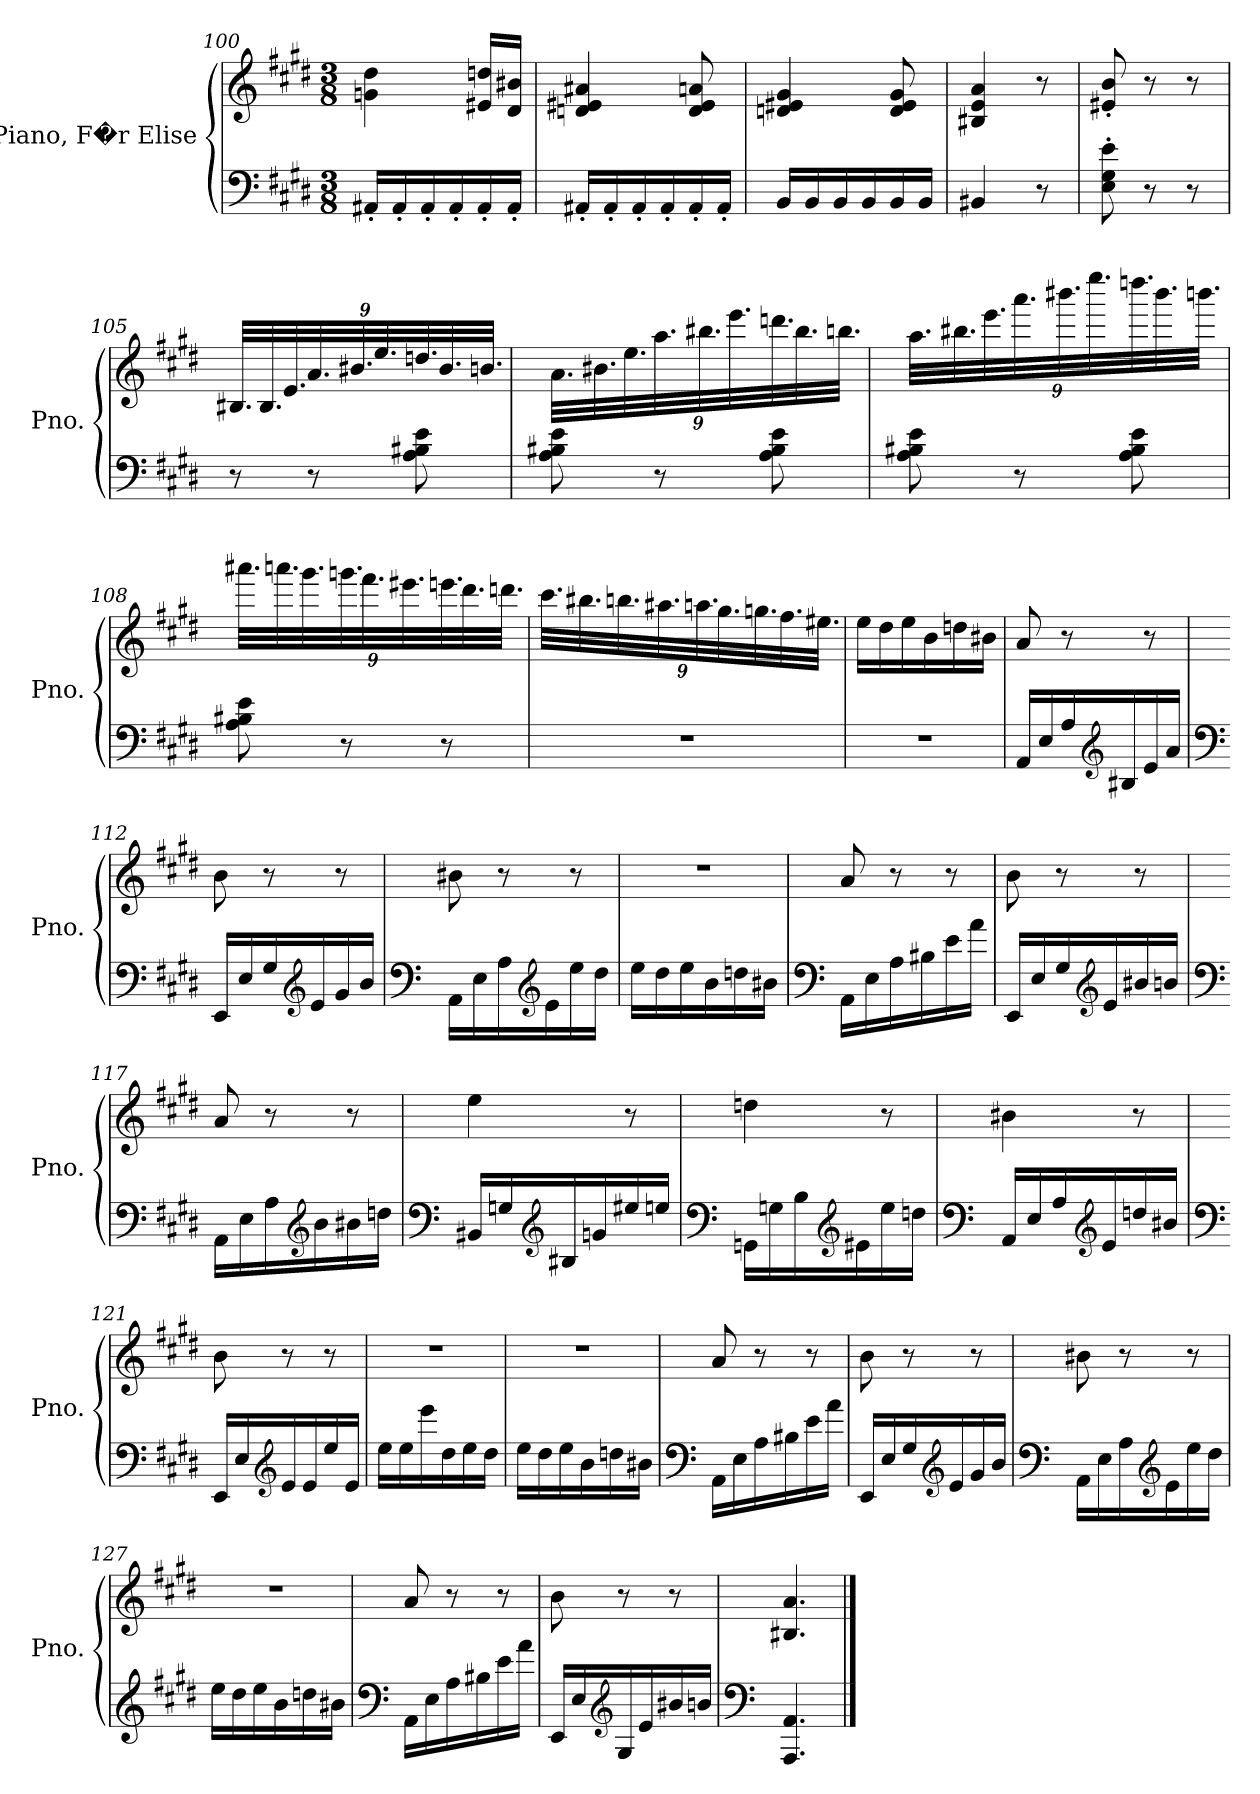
**kern	**kern
*part1	*part1
*staff2	*staff1
*I"Piano, F�r Elise	*
*I'Pno.	*
*clefF4	*clefG2
*k[f#c#g#d#]	*k[f#c#g#d#]
*M3/8	*M3/8
=100	=100
16AA#X'/LL	4gn\ 4dd#\
16AA#'/	.
16AA#'/	.
16AA#'/	.
16AA#'/	16e#X/ 16ddn/LL
16AA#'/JJ	16d#/ 16b#X/JJ
=101	=101
16AA#X'/LL	4dn/ 4e#X/ 4a#X/
16AA#'/	.
16AA#'/	.
16AA#'/	.
16AA#'/	8d/ 8e#/ 8an/
16AA#'/JJ	.
=102	=102
16BB/LL	4dn/ 4e#X/ 4g#/
16BB/	.
16BB/	.
16BB/	.
16BB/	8d/ 8e#/ 8g#/
16BB/JJ	.
=103	=103
4BB#X/	4B#X/ 4e/ 4a/
8r	8r
!!LO:PB:g=z
=104	=104
8E\' 8G#\' 8e\'	8e#X/' 8b/'
8r	8r
8r	8r
=105	=105
*	*Xbrackettup
8r	36.B#X/LLL
.	36.B#/
.	36.e/
8r	36.a/
.	36.b#X/
.	36.ee/
8A\ 8B#X\ 8e\	36.ddn/
.	36.b#/
.	36.bn/JJJ
=106	=106
8A\ 8B#X\ 8e\	36.a\LLL
.	36.b#X\
.	36.ee\
8r	36.aa\
.	36.bb#X\
.	36.eee\
8A\ 8B#\ 8e\	36.dddn\
.	36.bb#\
.	36.bbn\JJJ
!!LO:LB:g=z
=107	=107
8A\ 8B#X\ 8e\	36.aa\LLL
.	36.bb#X\
.	36.eee\
8r	36.aaa\
.	36.bbb#X\
.	36.eeee\
8A\ 8B#\ 8e\	36.ddddn\
.	36.bbb#\
.	36.bbbn\JJJ
=108	=108
8A\ 8B#X\ 8e\	36.aaa#X\LLL
.	36.aaan\
.	36.ggg#\
8r	36.gggn\
.	36.fff#\
.	36.eee#X\
8r	36.eeen\
.	36.ddd#\
.	36.dddn\JJJ
!!LO:LB:g=z
=109	=109
4.r	36.ccc#\LLL
.	36.bb#X\
.	36.bbn\
.	36.aa#X\
.	36.aan\
.	36.gg#\
.	36.ggn\
.	36.ff#\
.	36.ee#X\JJJ
=110	=110
4.r	16ee\LL
.	16dd#\
.	16ee\
.	16b\
.	16ddn\
.	16b#X\JJ
=111	=111
16AA/LL	8a/
16E/	.
16A/	8r
*clefG2	*
16B#X/	.
16e/	8r
16a/JJ	.
=112	=112
*clefF4	*
16EE/LL	8b\
16E/	.
16G#/	8r
*clefG2	*
16e/	.
16g#/	8r
16b/JJ	.
!!LO:PB:g=z
=113	=113
*clefF4	*
16AA\LL	8b#X\
16E\	.
16A\	8r
*clefG2	*
16e\	.
16ee\	8r
16dd#\JJ	.
=114	=114
16ee\LL	4.r
16dd#\	.
16ee\	.
16b\	.
16ddn\	.
16b#X\JJ	.
=115	=115
*clefF4	*
16AA\LL	8a/
16E\	.
16A\	8r
16B#X\	.
16e\	8r
16a\JJ	.
=116	=116
16EE/LL	8b\
16E/	.
16G#/	8r
*clefG2	*
16e/	.
16b#X/	8r
16bn/JJ	.
=117	=117
*clefF4	*
16AA\LL	8a/
16E\	.
16A\	8r
*clefG2	*
16b\	.
16b#X\	8r
16ddn\JJ	.
!!LO:LB:g=z
=118	=118
*clefF4	*
16BB#X/LL	4ee\
16Gn/	.
*clefG2	*
16B#X/	.
16gn/	.
16ee#X/	8r
16een/JJ	.
=119	=119
*clefF4	*
16GGn\LL	4ddn\
16Gn\	.
16B\	.
*clefG2	*
16e#X\	.
16ee\	8r
16ddn\JJ	.
=120	=120
*clefF4	*
16AA/LL	4b#X\
16E/	.
16A/	.
*clefG2	*
16e/	.
16ddn/	8r
16b#X/JJ	.
=121	=121
*clefF4	*
16EE/LL	8b\
16E/	.
*clefG2	*
16e/	8r
16e/	.
16ee/	8r
16e/JJ	.
!!LO:LB:g=z
=122	=122
16ee\LL	4.r
16ee\	.
16eee\	.
16dd#\	.
16ee\	.
16dd#\JJ	.
=123	=123
16ee\LL	4.r
16dd#\	.
16ee\	.
16b\	.
16ddn\	.
16b#X\JJ	.
=124	=124
*clefF4	*
16AA\LL	8a/
16E\	.
16A\	8r
16B#X\	.
16e\	8r
16a\JJ	.
=125	=125
16EE/LL	8b\
16E/	.
16G#/	8r
*clefG2	*
16e/	.
16g#/	8r
16b/JJ	.
=126	=126
*clefF4	*
16AA\LL	8b#X\
16E\	.
16A\	8r
*clefG2	*
16e\	.
16ee\	8r
16dd#\JJ	.
!!LO:LB:g=z
=127	=127
16ee\LL	4.r
16dd#\	.
16ee\	.
16b\	.
16ddn\	.
16b#X\JJ	.
=128	=128
*clefF4	*
16AA\LL	8a/
16E\	.
16A\	8r
16B#X\	.
16e\	8r
16a\JJ	.
=129	=129
16EE/LL	8b\
16E/	.
*clefG2	*
16G#/	8r
16e/	.
16b#X/	8r
16bn/JJ	.
=130	=130
*clefF4	*
4.AAA/ 4.AA/	4.B#X/ 4.a/
==	==
*-	*-
